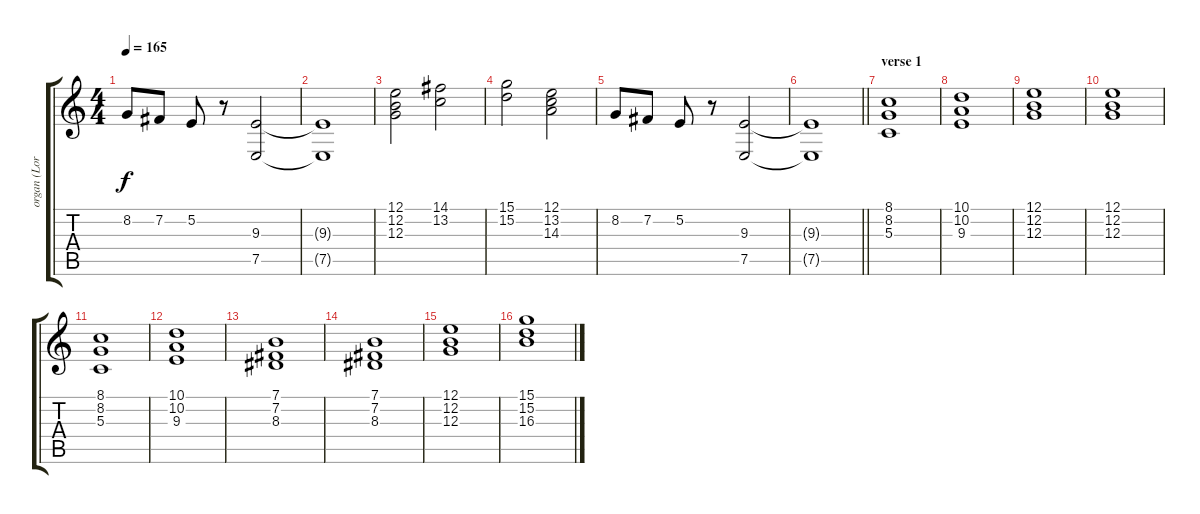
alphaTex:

\track ("organ (Lord)" "organ (Lor") {instrument rockorgan}
\staff {score tabs}
\tuning (E4 B3 G3 D3 A2 E2) {hide}
\ts (4 4)
\tempo 165
\clef g2
\ks c
8.2.8{dy f} 7.2.8 5.2.8 r.8 (9.3 7.5).2 |
(9.3{t} 7.5{t}).1 |
(12.1 12.2 12.3).2 (14.1 13.2).2 |
(15.1 15.2).2 (12.1 13.2 14.3).2 |
8.2.8 7.2.8 5.2.8 r.8 (9.3 7.5).2 |
\barLineRight lightlight
(9.3{t} 7.5{t}).1 |
\section ("" "verse 1")
(8.1 8.2 5.3).1 |
(10.1 10.2 9.3).1 |
(12.1 12.2 12.3).1 |
(12.1 12.2 12.3).1 |
(8.1 8.2 5.3).1 |
(10.1 10.2 9.3).1 |
(7.1 7.2 8.3).1 |
(7.1 7.2 8.3).1 |
(12.1 12.2 12.3).1 |
(15.1 15.2 16.3).1
